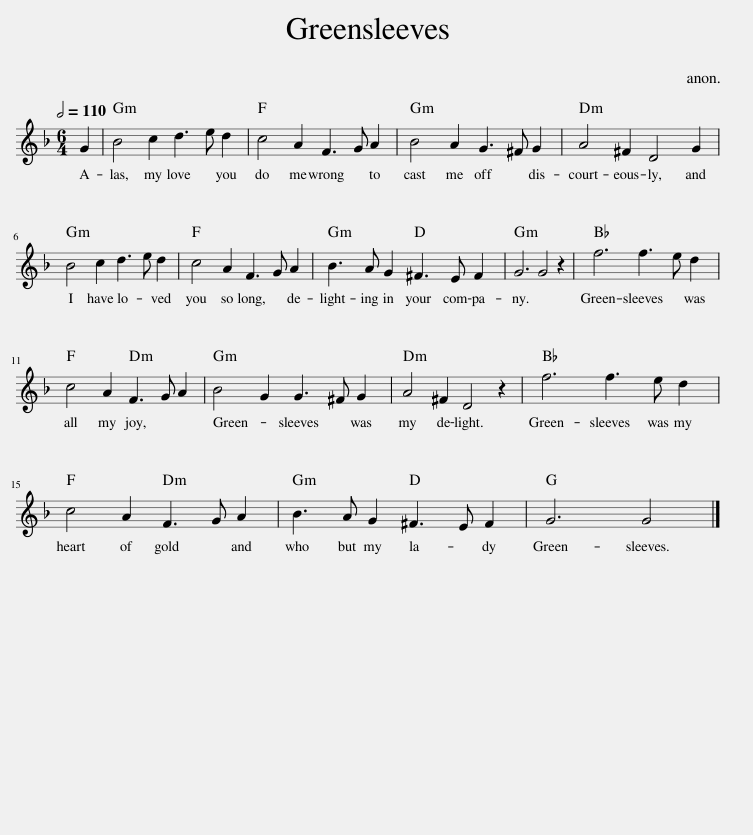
X:1
L:1/8
Q:1/2=110
M:6/4
I:linebreak $
K:F
V:1 treble
V:1
 G2 | B4 c2 d3 e d2 | c4 A2 F3 G A2 | B4 A2 G3 ^F G2 | A4 ^F2 D4 G2 |$ %5
 B4 c2 d3 e d2 | c4 A2 F3 G A2 | B3 A G2 ^F3 E F2 | G6 G4 z2 | f6 f3 e d2 |$ %10
 c4 A2 F3 G A2 | B4 G2 G3 ^F G2 | A4 ^F2 D4 z2 | f6 f3 e d2 |$ c4 A2 F3 G A2 | %15
 B3 A G2 ^F3 E F2 | G6 G4 |] %17
